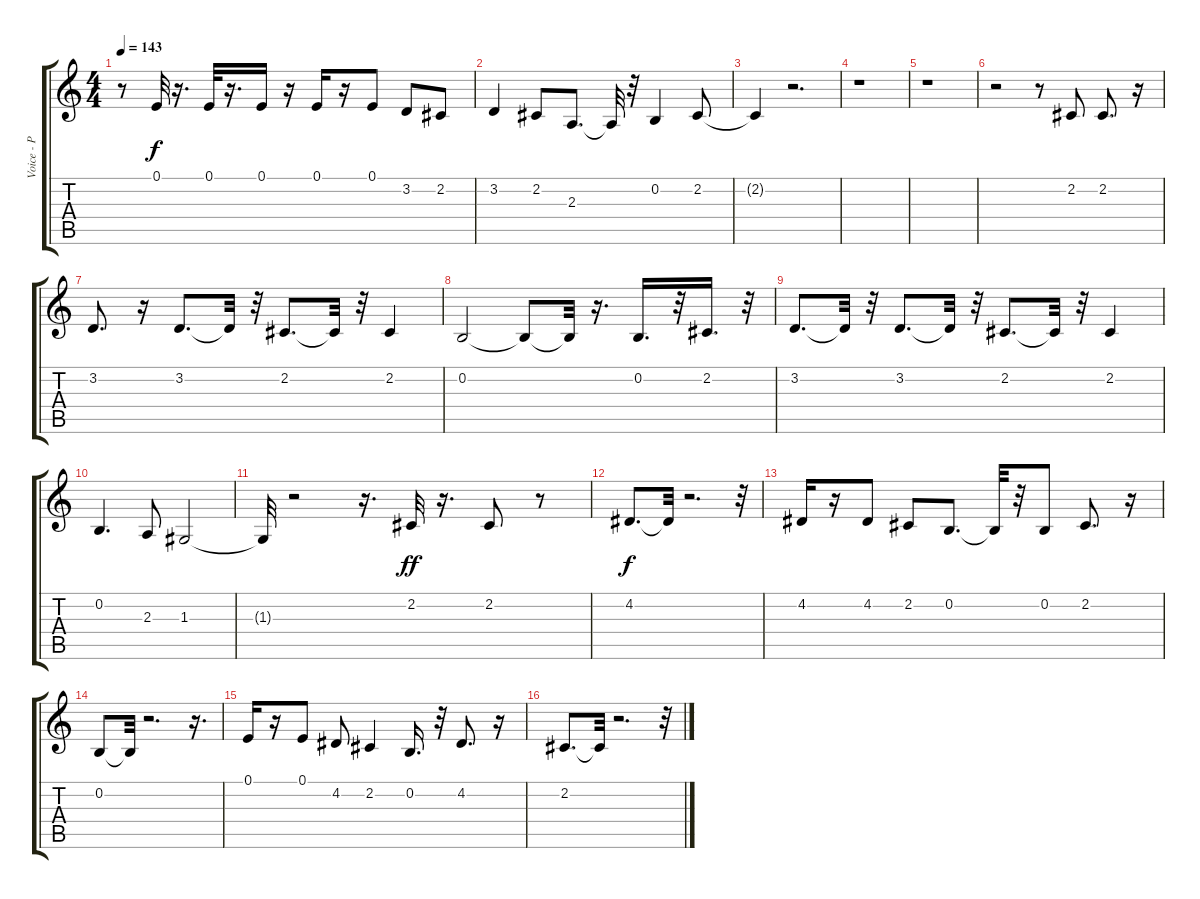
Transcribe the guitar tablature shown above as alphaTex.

\track ("Voice - P" "Voice - P") {instrument pad3polysynth}
\staff {score tabs}
\tuning (E4 B3 G3 D3 A2 E2) {hide}
\ts (4 4)
\tempo 143
\clef g2
\ks c
r.8{dy f} 0.1.32 r.16{d} 0.1.32 r.16{d} 0.1.16 r.16 0.1.16 r.16 0.1.8 3.2.8 2.2.8 |
3.2.4 2.2.8 2.3.8{d} 2.3{t}.32 r.32 0.2.4 2.2.8 |
2.2{t}.4 r.2{d} |
r.1 |
r.1 |
r.2 r.8 2.2.8 2.2.8{d} r.16 |
3.2.8{d} r.16 3.2.8{d} 3.2{t}.32 r.32 2.2.8{d} 2.2{t}.32 r.32 2.2.4 |
0.2.2 0.2{t}.8 0.2{t}.32 r.16{d} 0.2.16{d} r.32 2.2.16{d} r.32 |
3.2.8{d} 3.2{t}.32 r.32 3.2.8{d} 3.2{t}.32 r.32 2.2.8{d} 2.2{t}.32 r.32 2.2.4 |
0.2.4{d} 2.3.8 1.3.2 |
1.3{t}.32 r.2 r.16{d} 2.2.32{dy ff} r.16{d} 2.2.8 r.8 |
4.2.8{d dy f} 4.2{t}.32 r.2{d} r.32 |
4.2.16 r.16 4.2.8 2.2.8 0.2.8{d} 0.2{t}.32 r.32 0.2.8 2.2.8{d} r.16 |
0.2.8 0.2{t}.32 r.2{d} r.16{d} |
0.1.16 r.16 0.1.8 4.2.8 2.2.4 0.2.16{d} r.32 4.2.8{d} r.16 |
2.2.8{d} 2.2{t}.32 r.2{d} r.32
